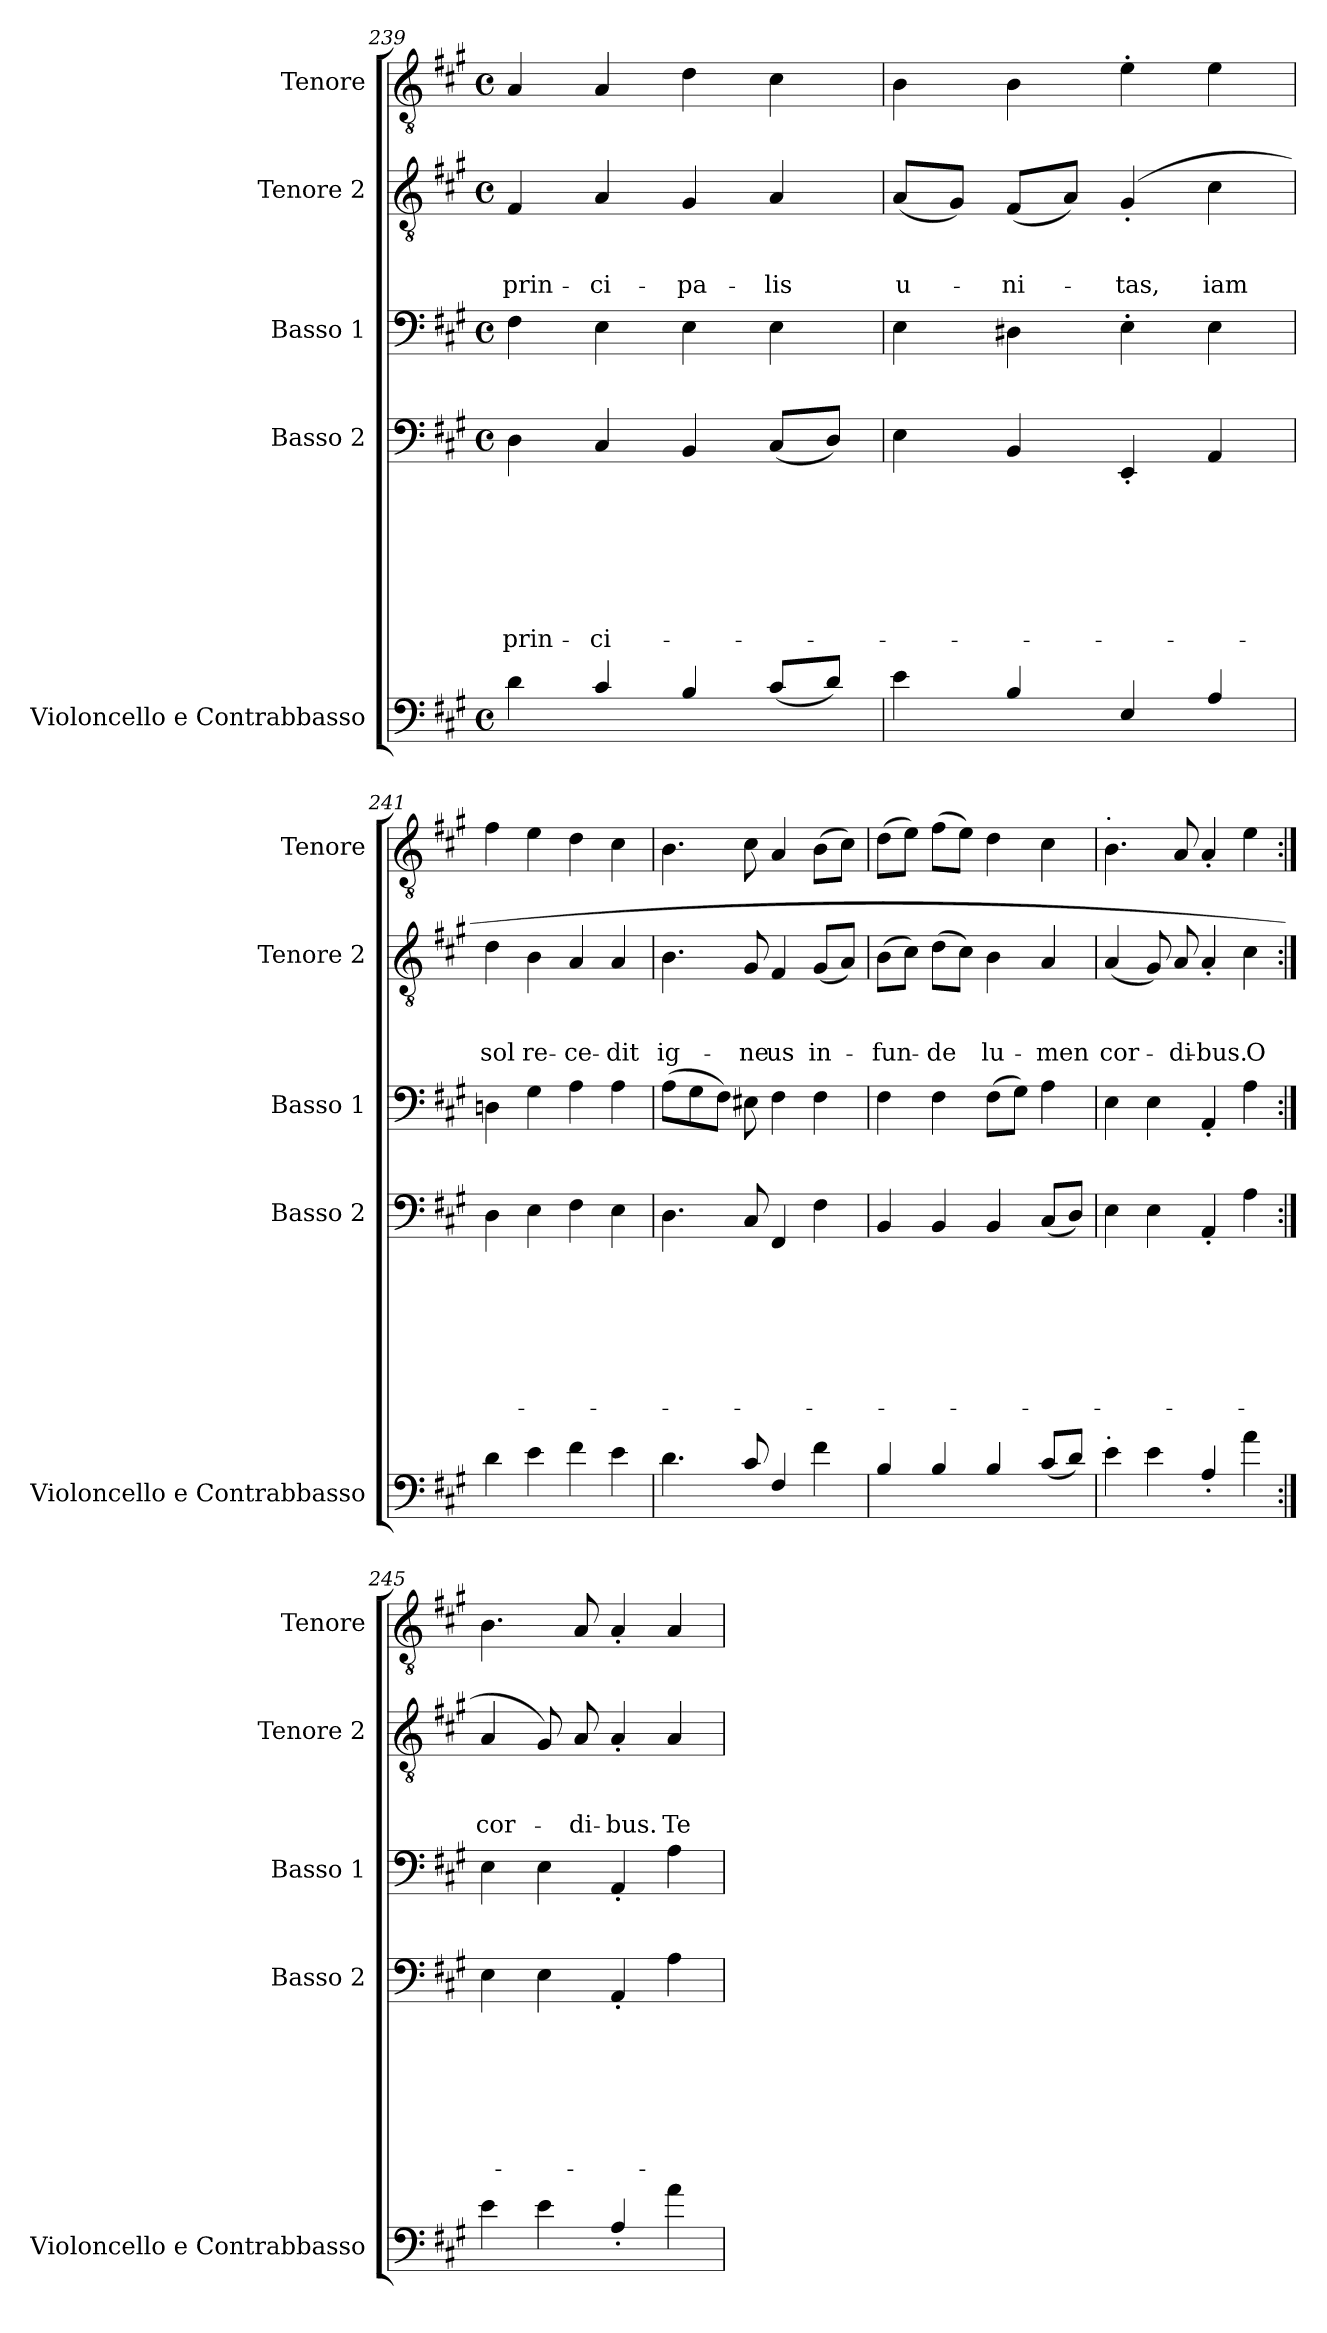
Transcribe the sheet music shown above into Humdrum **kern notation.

**kern	**kern	**text	**text	**text	**text	**text	**text	**text	**kern	**kern	**text	**text	**text	**kern
*part5	*part4	*part4	*part4	*part4	*part4	*part4	*part4	*part4	*part3	*part2	*part2	*part2	*part2	*part1
*staff5	*staff4	*staff4	*staff4	*staff4	*staff4	*staff4	*staff4	*staff4	*staff3	*staff2	*staff2	*staff2	*staff2	*staff1
*I"Violoncello e Contrabbasso	*I"Basso 2	*	*	*	*	*	*	*	*I"Basso 1	*I"Tenore 2	*	*	*	*I"Tenore
*I'Violoncello e Contrabbasso	*I'Basso 2	*	*	*	*	*	*	*	*I'Basso 1	*I'Tenore 2	*	*	*	*I'Tenore
*clefF4	*clefF4	*	*	*	*	*	*	*	*clefF4	*clefGv2	*	*	*	*clefGv2
*ITrd7c12	*	*	*	*	*	*	*	*	*	*	*	*	*	*
*k[f#c#g#]	*k[f#c#g#]	*	*	*	*	*	*	*	*k[f#c#g#]	*k[f#c#g#]	*	*	*	*k[f#c#g#]
*A:	*A:	*	*	*	*	*	*	*	*A:	*A:	*	*	*	*A:
*M4/4	*M4/4	*	*	*	*	*	*	*	*M4/4	*M4/4	*	*	*	*M4/4
*met(c)	*met(c)	*	*	*	*	*	*	*	*met(c)	*met(c)	*	*	*	*met(c)
=239	=239	=239	=239	=239	=239	=239	=239	=239	=239	=239	=239	=239	=239	=239
!	!	!	!	!	!	!	!	!LO:LY:b	!	!	!	!	!LO:LY:b	!
4D\	4D\	.	.	.	.	.	.	prin-	4F#\	4F#/	.	.	prin-	4A/
!	!	!	!	!	!	!	!	!LO:LY:b	!	!	!	!	!LO:LY:b	!
4C#/	4C#/	.	.	.	.	.	.	-ci-	4E\	4A/	.	.	-ci-	4A/
!	!	!	!	!	!	!	!	!	!	!	!	!	!LO:LY:b	!
4BB/	4BB/	.	.	.	.	.	.	.	4E\	4G#/	.	.	-pa-	4d\
!	!	!	!	!	!	!	!	!	!	!	!	!	!LO:LY:b	!
(<8C#/L	(<8C#/L	.	.	.	.	.	.	.	4E\	4A/	.	.	-lis	4c#\
8D/J)	8D/J)	.	.	.	.	.	.	.	.	.	.	.	.	.
=240	=240	=240	=240	=240	=240	=240	=240	=240	=240	=240	=240	=240	=240	=240
!	!	!	!	!	!	!	!	!	!	!	!	!	!LO:LY:b	!
4E\	4E\	.	.	.	.	.	.	.	4E\	(<8A/L	.	.	u-	4B\
.	.	.	.	.	.	.	.	.	.	8G#/J)	.	.	.	.
!	!	!	!	!	!	!	!	!	!	!	!	!	!LO:LY:b	!
4BB/	4BB/	.	.	.	.	.	.	.	4D#X\	(<8F#/L	.	.	-ni-	4B\
.	.	.	.	.	.	.	.	.	.	8A/J)	.	.	.	.
!	!	!	!	!	!	!	!	!	!	!	!	!	!LO:LY:b	!
4EE/	4EE'</	.	.	.	.	.	.	.	4E'>\	(4G#'</	.	.	-tas,	4e'>\
!	!	!	!	!	!	!	!	!	!	!	!	!	!LO:LY:b	!
4AA/	4AA/	.	.	.	.	.	.	.	4E\	4c#\	.	.	iam	4e\
!!LO:LB:g=z
=241	=241	=241	=241	=241	=241	=241	=241	=241	=241	=241	=241	=241	=241	=241
!	!	!	!	!	!	!	!	!	!	!	!	!	!LO:LY:b	!
4D\	4D\	.	.	.	.	.	.	.	4Dn\	4d\	.	.	sol	4f#\
!	!	!	!	!	!	!	!	!	!	!	!	!	!LO:LY:b	!
4E\	4E\	.	.	.	.	.	.	.	4G#\	4B\	.	.	re-	4e\
!	!	!	!	!	!	!	!	!	!	!	!	!	!LO:LY:b	!
4F#\	4F#\	.	.	.	.	.	.	.	4A\	4A/	.	.	-ce-	4d\
!	!	!	!	!	!	!	!	!	!	!	!	!	!LO:LY:b	!
4E\	4E\	.	.	.	.	.	.	.	4A\	4A/	.	.	-dit	4c#\
=242	=242	=242	=242	=242	=242	=242	=242	=242	=242	=242	=242	=242	=242	=242
!	!	!	!	!	!	!	!	!	!	!	!	!	!LO:LY:b	!
4.D\	4.D\	.	.	.	.	.	.	.	(>8A\L	4.B\	.	.	ig-	4.B\
.	.	.	.	.	.	.	.	.	8G#\	.	.	.	.	.
.	.	.	.	.	.	.	.	.	8F#\J)	.	.	.	.	.
!	!	!	!	!	!	!	!	!	!	!	!	!	!LO:LY:b	!
8C#/	8C#/	.	.	.	.	.	.	.	8E#X\	8G#/	.	.	-ne-	8c#\
!	!	!	!	!	!	!	!	!	!	!	!	!	!LO:LY:b	!
4FF#/	4FF#/	.	.	.	.	.	.	.	4F#\	4F#/	.	.	-us	4A/
!	!	!	!	!	!	!	!	!	!	!	!	!	!LO:LY:b	!
4F#\	4F#\	.	.	.	.	.	.	.	4F#\	(<8G#/L	.	.	in-	(>8B\L
.	.	.	.	.	.	.	.	.	.	8A/J)	.	.	.	8c#\J)
=243	=243	=243	=243	=243	=243	=243	=243	=243	=243	=243	=243	=243	=243	=243
!	!	!	!	!	!	!	!	!	!	!	!	!	!LO:LY:b	!
4BB/	4BB/	.	.	.	.	.	.	.	4F#\	(>8B\L	.	.	-fun-	(>8d\L
.	.	.	.	.	.	.	.	.	.	8c#\J)	.	.	.	8e\J)
!	!	!	!	!	!	!	!	!	!	!	!	!	!LO:LY:b	!
4BB/	4BB/	.	.	.	.	.	.	.	4F#\	(>8d\L	.	.	-de	(>8f#\L
.	.	.	.	.	.	.	.	.	.	8c#\J)	.	.	.	8e\J)
!	!	!	!	!	!	!	!	!	!	!	!	!	!LO:LY:b	!
4BB/	4BB/	.	.	.	.	.	.	.	(>8F#\L	4B\	.	.	lu-	4d\
.	.	.	.	.	.	.	.	.	8G#\J)	.	.	.	.	.
!	!	!	!	!	!	!	!	!	!	!	!	!	!LO:LY:b	!
(<8C#/L	(<8C#/L	.	.	.	.	.	.	.	4A\	4A/	.	.	-men	4c#\
8D/J)	8D/J)	.	.	.	.	.	.	.	.	.	.	.	.	.
=244	=244	=244	=244	=244	=244	=244	=244	=244	=244	=244	=244	=244	=244	=244
!	!	!	!	!	!	!	!	!	!	!	!	!	!	!LO:TX:a:t=.
!LO:TX:a:t=.	!	!	!	!	!	!	!	!	!	!	!	!	!	!
!	!	!	!	!	!	!	!	!	!	!	!	!	!LO:LY:b	!
4E\	4E\	.	.	.	.	.	.	.	4E\	(<4A/	.	.	cor-	4.B\
4E\	4E\	.	.	.	.	.	.	.	4E\	8G#/)	.	.	.	.
!	!	!	!	!	!	!	!	!	!	!	!	!	!LO:LY:b	!
.	.	.	.	.	.	.	.	.	.	8A/	.	.	-di-	8A/
!	!	!	!	!	!	!	!	!	!	!	!	!	!LO:LY:b	!
4AA'</	4AA'</	.	.	.	.	.	.	.	4AA'</	4A'</	.	.	-bus.	4A'</
!	!	!	!	!	!	!	!	!	!	!	!	!	!LO:LY:b	!
4A\	4A\	.	.	.	.	.	.	.	4A\	4c#\	.	.	O	4e\
!!LO:LB:g=z
=245:|!	=245:|!	=245:|!	=245:|!	=245:|!	=245:|!	=245:|!	=245:|!	=245:|!	=245:|!	=245:|!	=245:|!	=245:|!	=245:|!	=245:|!
!	!	!	!	!	!	!	!	!	!	!	!	!	!LO:LY:b	!
4E\	4E\	.	.	.	.	.	.	.	4E\	4A/	.	.	cor-	4.B\
4E\	4E\	.	.	.	.	.	.	.	4E\	8G#/)	.	.	.	.
!	!	!	!	!	!	!	!	!	!	!	!	!	!LO:LY:b	!
.	.	.	.	.	.	.	.	.	.	8A/	.	.	-di-	8A/
!	!	!	!	!	!	!	!	!	!	!	!	!	!LO:LY:b	!
4AA'</	4AA'</	.	.	.	.	.	.	.	4AA'</	4A'</	.	.	-bus.	4A'</
!	!	!	!	!	!	!	!	!	!	!	!	!	!LO:LY:b	!
4A\	4A\	.	.	.	.	.	.	.	4A\	4A/	.	.	Te	4A/
=	=	=	=	=	=	=	=	=	=	=	=	=	=	=
*-	*-	*-	*-	*-	*-	*-	*-	*-	*-	*-	*-	*-	*-	*-
